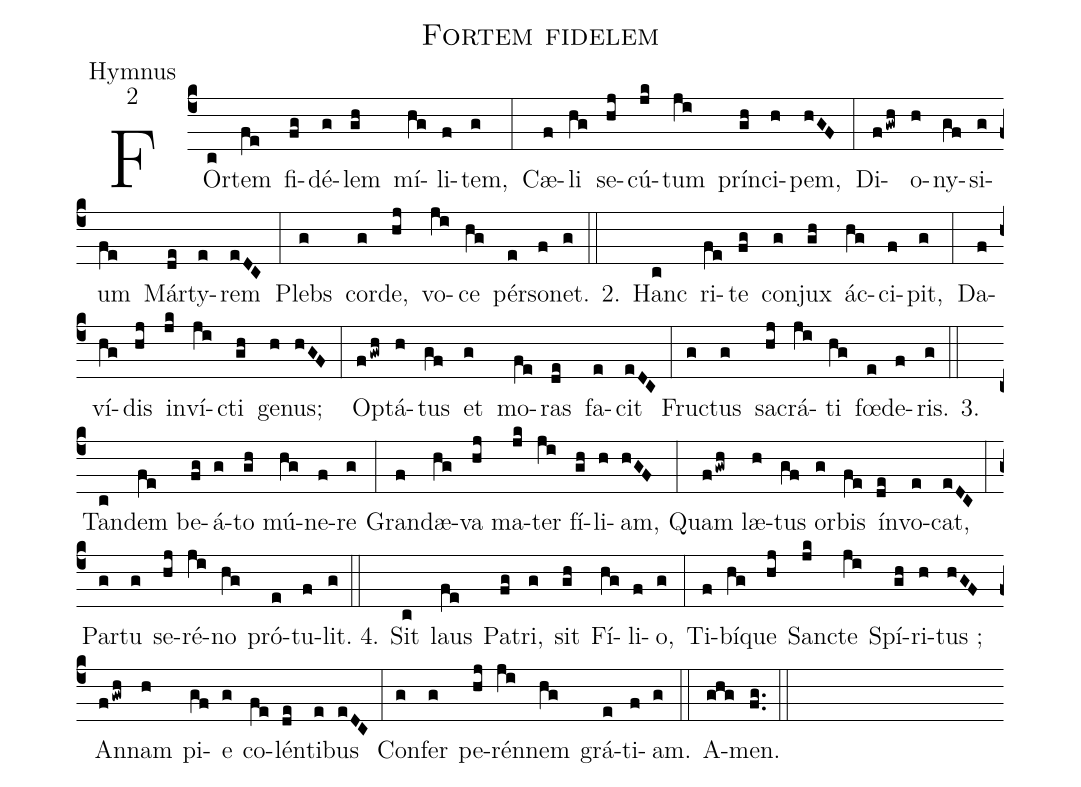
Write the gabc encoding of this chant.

name:Fortem fidelem;
office-part:Hymnus;
mode:2;
%%
(c4)FOr(c)tem(fe) fi(fg)dé(g)lem(gh) mí(hg)li(f)tem,(g) (:) Cæ(f)li(hg) se(hj)cú(jk)tum(ji) prín(gh)ci(h)pem,(hGF) (:) Di(fgwh)o(h)ny(gf)si(g)um(fe) Már(de)ty(e)rem(eDC) (:) Plebs(g) cor(g)de,(hj) vo(ji)ce(hg) pér(e)so(f)net.(g) (::)
2.() Hanc(c) ri(fe)te(fg) con(g)jux(gh) ác(hg)ci(f)pit,(g) (:) Da(f)ví(hg)dis(hj) in(jk)ví(ji)cti(gh) ge(h)nus;(hGF) (:) Op(fgwh)tá(h)tus(gf) et(g) mo(fe)ras(de) fa(e)cit(eDC) (:) Fru(g)ctus(g) sa(hj)crá(ji)ti(hg) fœ(e)de(f)ris.(g) (::)

3.() Tan(c)dem(fe) be(fg)á(g)to(gh) mú(hg)ne(f)re(g) (:) Gran(f)dæ(hg)va(hj) ma(jk)ter(ji) fí(gh)li(h)am,(hGF) (:) Quam(fgwh) læ(h)tus(gf) or(g)bis(fe) ín(de)vo(e)cat,(eDC) (:) Par(g)tu(g) se(hj)ré(ji)no(hg) pró(e)tu(f)lit.(g) (::)

4.() Sit(c) laus(fe) Pa(fg)tri,(g) sit(gh) Fí(hg)li(f)o,(g) (:) Ti(f)bí(hg)que(hj) San(jk)cte(ji) Spí(gh)ri(h)tus(hGF) ;()An(fgwh)nam(h) pi(gf)e(g) co(fe)lén(de)ti(e)bus(eDC) (:) Con(g)fer(g) pe(hj)rén(ji)nem(hg) grá(e)ti(f)am.(g) (::) A(ghg)men.(fg..) (::)
